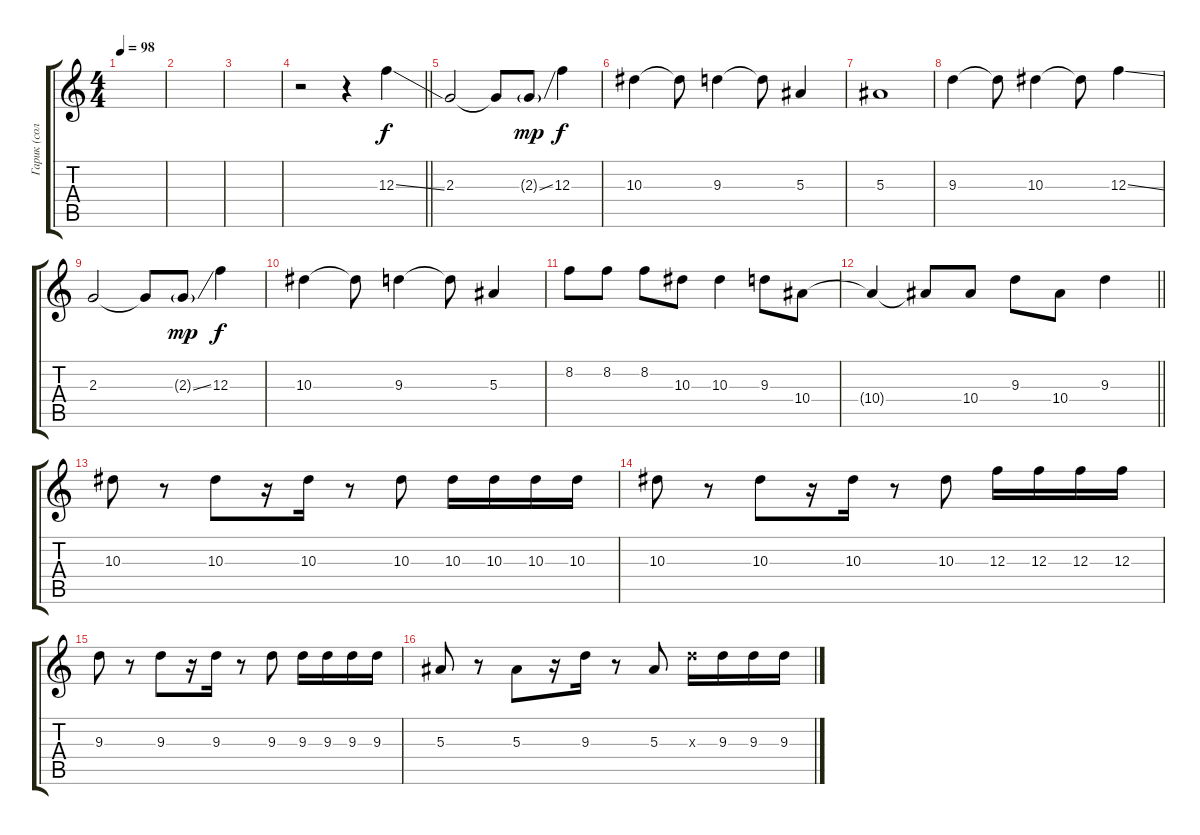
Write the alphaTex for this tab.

\track ("Гарик (соло)" "Гарик (сол") {instrument overdrivenguitar}
\staff {score tabs}
\tuning (D4 A3 F3 C3 G2 D2) {hide}
\ts (4 4)
\tempo 98
\clef g2
\ks c
|
|
|
\barLineRight lightlight
r.2 r.4 12.3{ss}.4 |
2.3.2{volume 10} 2.3{t}.8 2.3{ss g}.8{dy mp} 12.3.4{dy f volume 14} |
10.3.4 10.3{t}.8 9.3.4 9.3{t}.8 5.3.4 |
5.3.1{volume 10} |
9.3.4{volume 14} 9.3{t}.8 10.3.4 10.3{t}.8 12.3{ss}.4 |
2.3.2{volume 10} 2.3{t}.8 2.3{ss g}.8{dy mp} 12.3.4{dy f volume 14} |
10.3.4 10.3{t}.8 9.3.4 9.3{t}.8 5.3.4 |
8.2.8 8.2.8 8.2.8 10.3.8 10.3.4 9.3.8 10.4.8 |
\barLineRight lightlight
10.4{t}.4 10.4{t}.8 10.4.8 9.3.8 10.4.8 9.3.4 |
10.3.8 r.8 10.3.8 r.16 10.3.16 r.8 10.3.8 10.3.16 10.3.16 10.3.16 10.3.16 |
10.3.8 r.8 10.3.8 r.16 10.3.16 r.8 10.3.8 12.3.16 12.3.16 12.3.16 12.3.16 |
9.3.8 r.8 9.3.8 r.16 9.3.16 r.8 9.3.8 9.3.16 9.3.16 9.3.16 9.3.16 |
5.3.8 r.8 5.3.8 r.16 9.3.16 r.8 5.3.8 9.3{x}.16 9.3.16 9.3.16 9.3.16
